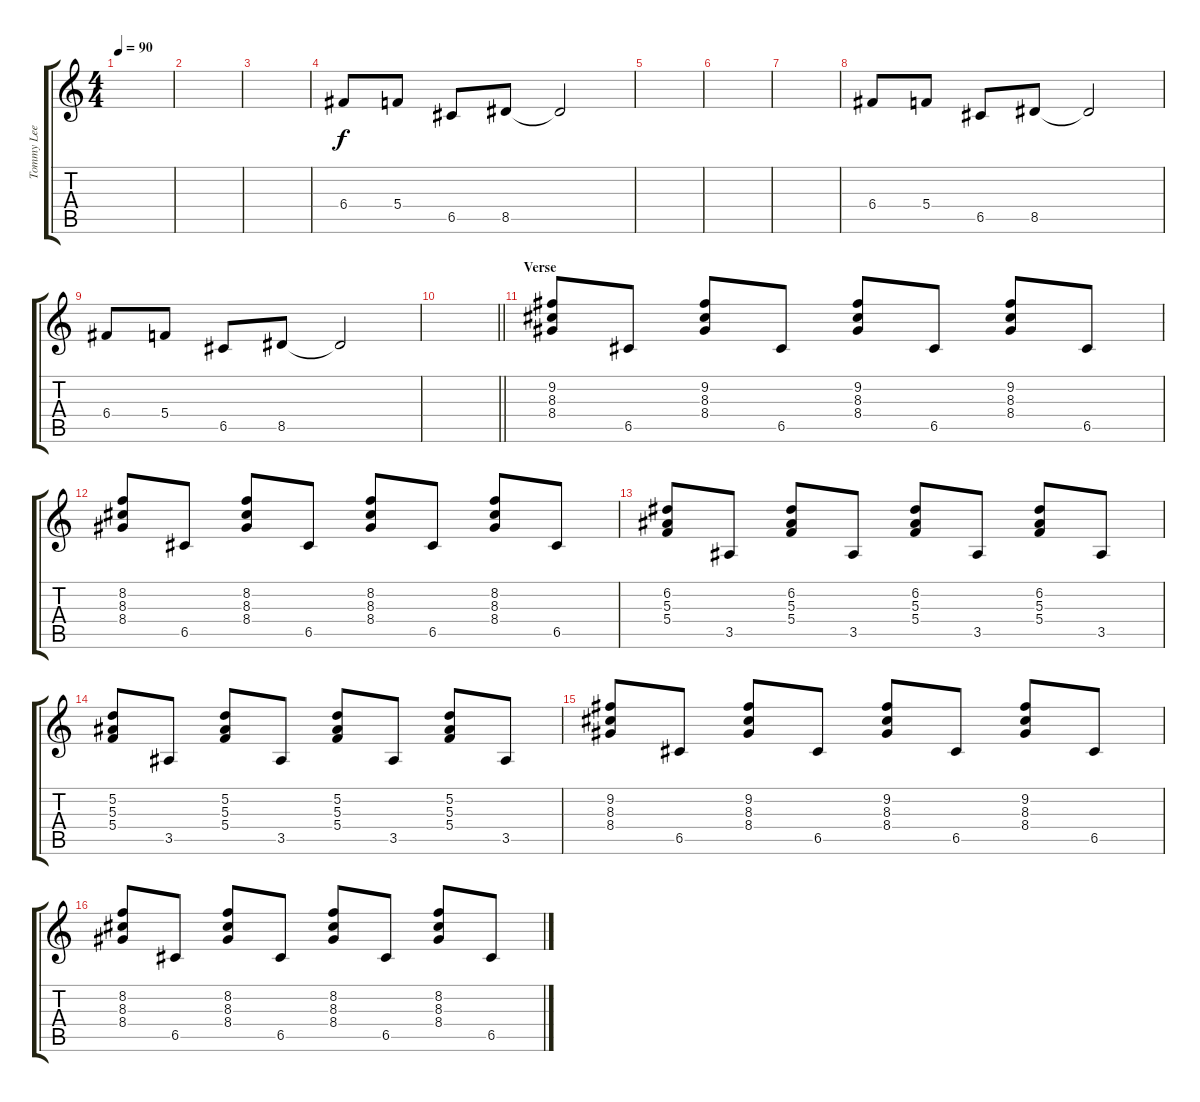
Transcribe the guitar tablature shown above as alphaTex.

\track ("Tommy Lee " "Tommy Lee ") {instrument acousticguitarsteel}
\staff {score tabs}
\tuning (D4 A3 F3 C3 G2 D2) {hide}
\ts (4 4)
\tempo 90
\clef g2
\ks c
|
|
|
6.4.8 5.4.8 6.5.8 8.5.8 8.5{t}.2 |
|
|
|
6.4.8 5.4.8 6.5.8 8.5.8 8.5{t}.2 |
6.4.8 5.4.8 6.5.8 8.5.8 8.5{t}.2 |
\barLineRight lightlight
|
\section ("" "Verse")
(9.2 8.3 8.4).8 6.5.8 (9.2 8.3 8.4).8 6.5.8 (9.2 8.3 8.4).8 6.5.8 (9.2 8.3 8.4).8 6.5.8 |
(8.2 8.3 8.4).8 6.5.8 (8.2 8.3 8.4).8 6.5.8 (8.2 8.3 8.4).8 6.5.8 (8.2 8.3 8.4).8 6.5.8 |
(6.2 5.3 5.4).8 3.5.8 (6.2 5.3 5.4).8 3.5.8 (6.2 5.3 5.4).8 3.5.8 (6.2 5.3 5.4).8 3.5.8 |
(5.2 5.3 5.4).8 3.5.8 (5.2 5.3 5.4).8 3.5.8 (5.2 5.3 5.4).8 3.5.8 (5.2 5.3 5.4).8 3.5.8 |
(9.2 8.3 8.4).8 6.5.8 (9.2 8.3 8.4).8 6.5.8 (9.2 8.3 8.4).8 6.5.8 (9.2 8.3 8.4).8 6.5.8 |
(8.2 8.3 8.4).8 6.5.8 (8.2 8.3 8.4).8 6.5.8 (8.2 8.3 8.4).8 6.5.8 (8.2 8.3 8.4).8 6.5.8
